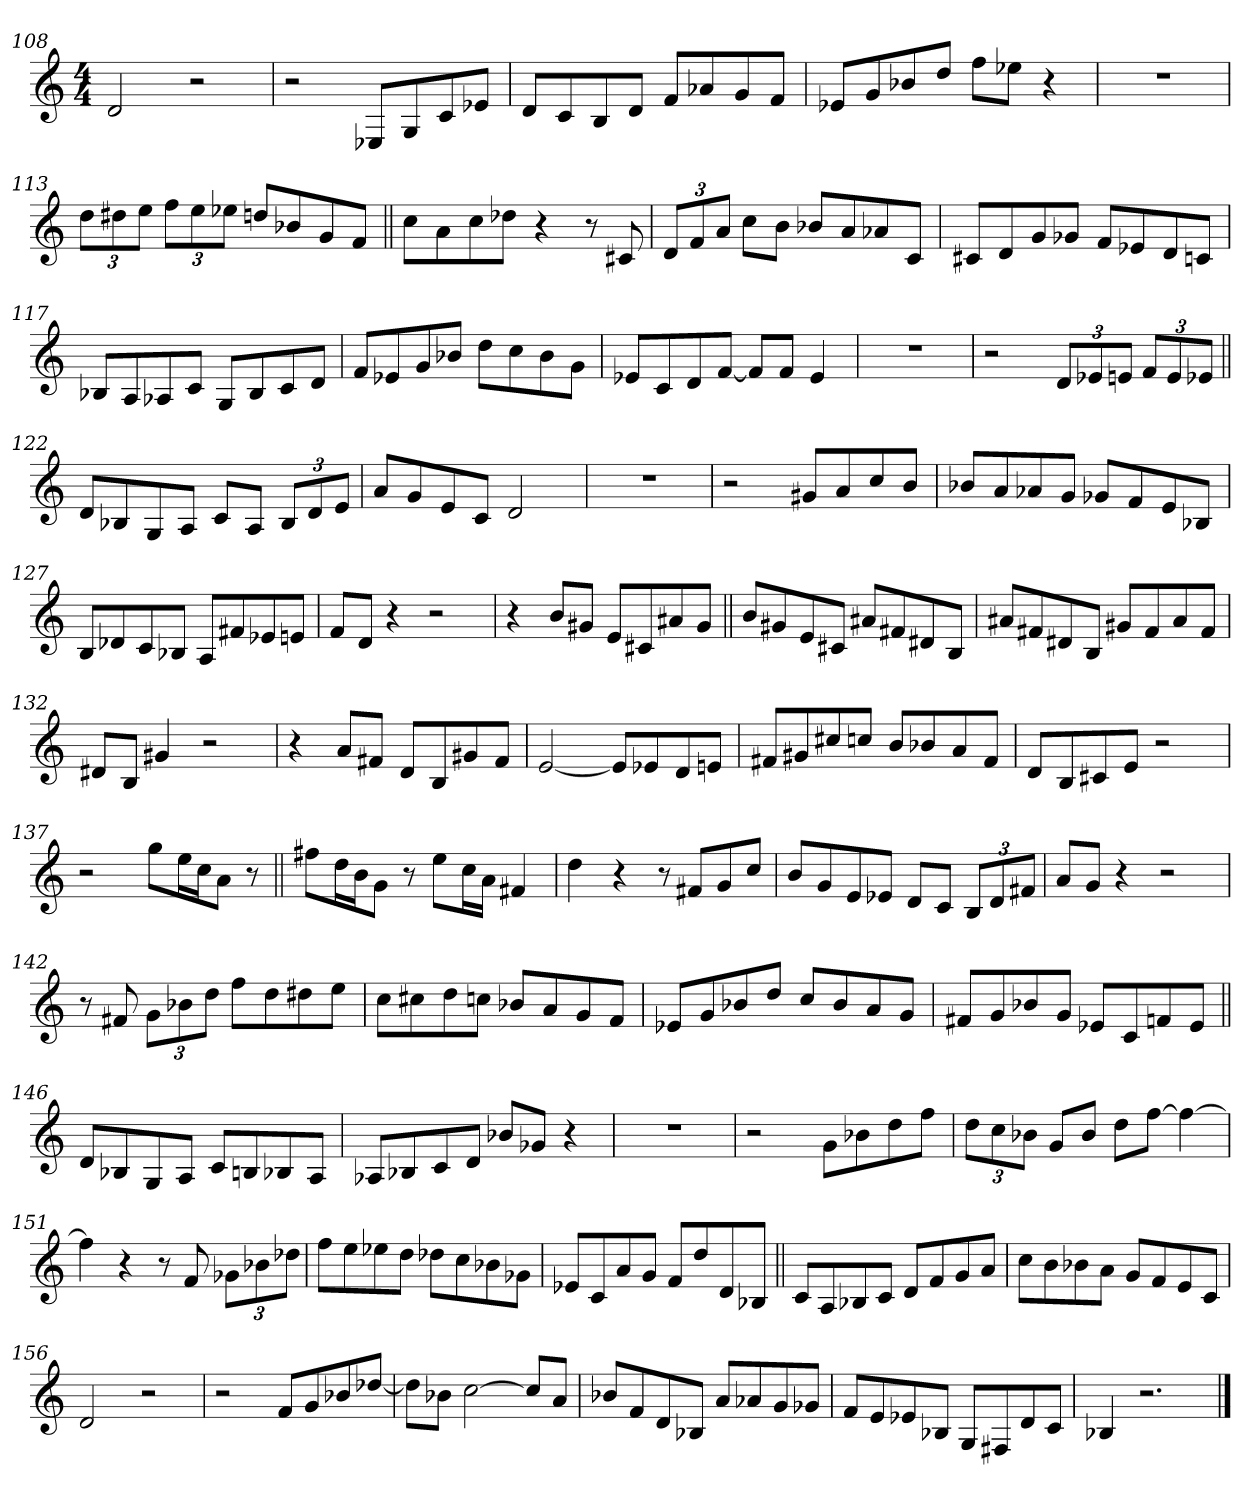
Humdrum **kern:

**kern
*part1
*staff1
*clefG2
*k[]
*M4/4
=108
2d/
2r
=109
2r
8E-X/L
8G/
8c/
8e-X/J
=110
8d/L
8c/
8B/
8d/J
8f/L
8a-X/
8g/
8f/J
=111
8e-X/L
8g/
8b-X/
8dd/J
8ff\L
8ee-X\J
4r
=112
1r
=113
12dd\L
12dd#X\
12ee\J
12ff\L
12ee\
12ee-X\J
8ddn/L
8b-X/
8g/
8f/J
=114||
8cc\L
8a\
8cc\
8dd-X\J
4r
8r
8c#X/
=115
12d/L
12f/
12a/J
8cc\L
8b\J
8b-X/L
8a/
8a-X/
8c/J
=116
8c#X/L
8d/
8g/
8g-X/J
8f/L
8e-X/
8d/
8cn/J
=117
8B-X/L
8A/
8A-X/
8c/J
8G/L
8B-/
8c/
8d/J
=118
8f/L
8e-X/
8g/
8b-X/J
8dd\L
8cc\
8b-\
8g\J
=119
8e-X/L
8c/
8d/
[8f/J
8f/L]
8f/J
4e-/
=120
1r
=121
2r
12d/L
12e-X/
12en/J
12f/L
12e/
12e-X/J
=122||
8d/L
8B-X/
8G/
8A/J
8c/L
8A/J
12B-/L
12d/
12e/J
=123
8a/L
8g/
8e/
8c/J
2d/
=124
1r
=125
2r
8g#X/L
8a/
8cc/
8b/J
=126
8b-X/L
8a/
8a-X/
8g/J
8g-X/L
8f/
8e/
8B-X/J
=127
8B/L
8d-X/
8c/
8B-X/J
8A/L
8f#X/
8e-X/
8en/J
=128
8f/L
8d/J
4r
2r
=129
4r
8b/L
8g#X/J
8e/L
8c#X/
8a#X/
8g#/J
=130||
8b/L
8g#X/
8e/
8c#X/J
8a#X/L
8f#X/
8d#X/
8B/J
=131
8a#X/L
8f#X/
8d#X/
8B/J
8g#X/L
8f#/
8a#/
8f#/J
=132
8d#X/L
8B/J
4g#X/
2r
=133
4r
8a/L
8f#X/J
8d/L
8B/
8g#X/
8f#/J
=134
[2e/
8e/L]
8e-X/
8d/
8en/J
=135
8f#X/L
8g#X/
8cc#X/
8ccn/J
8b/L
8b-X/
8a/
8f#/J
=136
8d/L
8B/
8c#X/
8e/J
2r
=137
2r
8gg\L
16ee\L
16cc\J
8a\J
8r
=138||
8ff#X\L
16dd\L
16b\J
8g\J
8r
8ee\L
16cc\L
16a\JJ
4f#X/
=139
4dd\
4r
8r
8f#X/L
8g/
8cc/J
=140
8b/L
8g/
8e/
8e-X/J
8d/L
8c/J
12B/L
12d/
12f#X/J
=141
8a/L
8g/J
4r
2r
=142
8r
8f#X/
12g\L
12b-X\
12dd\J
8ff\L
8dd\
8dd#X\
8ee\J
=143
8cc\L
8cc#X\
8dd\
8ccn\J
8b-X/L
8a/
8g/
8f/J
=144
8e-X/L
8g/
8b-X/
8dd/J
8cc/L
8b-/
8a/
8g/J
=145
8f#X/L
8g/
8b-X/
8g/J
8e-X/L
8c/
8fn/
8e-/J
=146||
8d/L
8B-X/
8G/
8A/J
8c/L
8Bn/
8B-X/
8A/J
=147
8A-X/L
8B-X/
8c/
8d/J
8b-X/L
8g-X/J
4r
=148
1r
=149
2r
8g\L
8b-X\
8dd\
8ff\J
=150
12dd\L
12cc\
12b-X\J
8g/L
8b-/J
8dd\L
[8ff\J
4ff\_
=151
4ff\]
4r
8r
8f/
12g-X\L
12b-X\
12dd-X\J
=152
8ff\L
8ee\
8ee-X\
8dd\J
8dd-X\L
8cc\
8b-X\
8g-X\J
=153
8e-X/L
8c/
8a/
8g/J
8f/L
8dd/
8d/
8B-X/J
=154||
8c/L
8A/
8B-X/
8c/J
8d/L
8f/
8g/
8a/J
=155
8cc\L
8b\
8b-X\
8a\J
8g/L
8f/
8e/
8c/J
=156
2d/
2r
=157
2r
8f/L
8g/
8b-X/
[8dd-X/J
=158
8dd-\L]
8b-X\J
[2cc\
8cc/L]
8a/J
=159
8b-X/L
8f/
8d/
8B-X/J
8a/L
8a-X/
8g/
8g-X/J
=160
8f/L
8e/
8e-X/
8B-X/J
8G/L
8F#X/
8d/
8c/J
=161
4B-X/
2.r
==
*-
